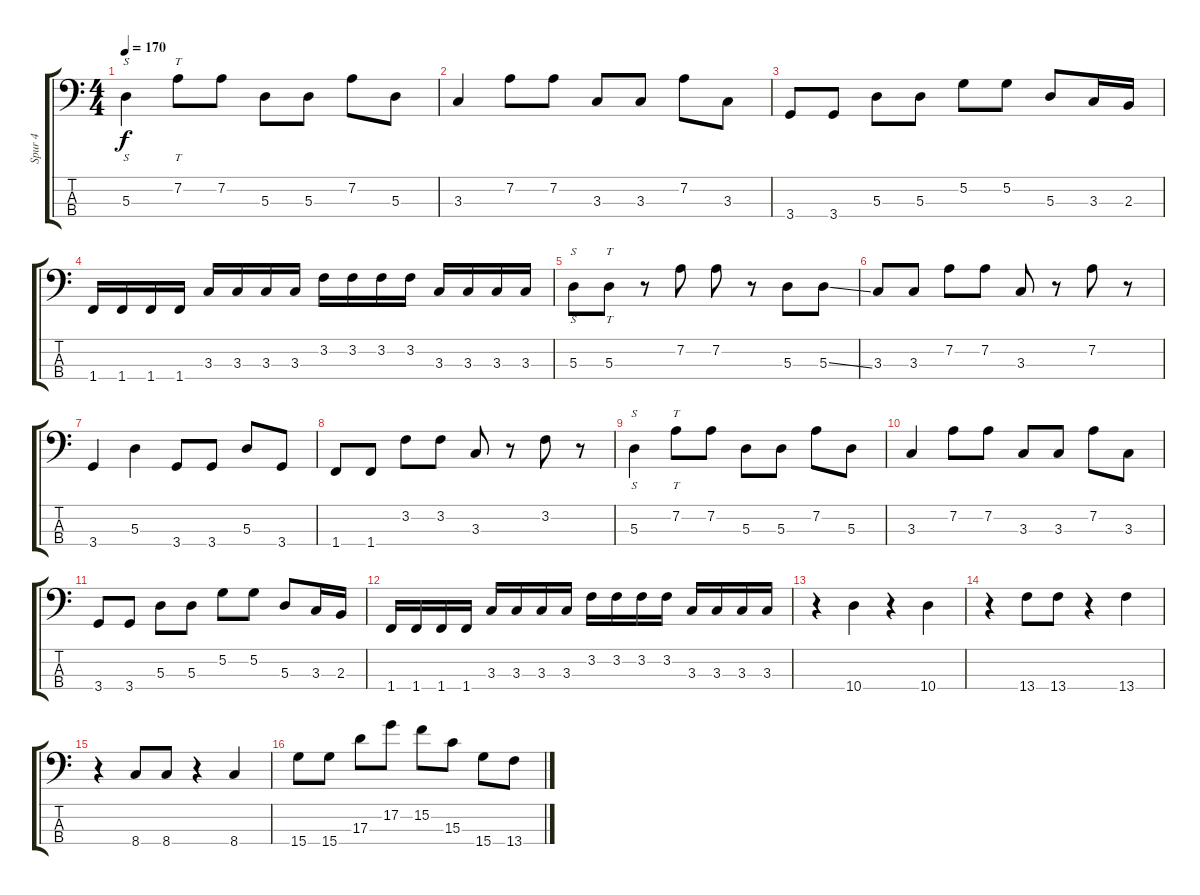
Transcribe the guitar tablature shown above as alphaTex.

\track ("Spur 4" "Spur 4") {instrument slapbass1}
\staff {score tabs}
\tuning (G2 D2 A1 E1) {hide}
\ts (4 4)
\tempo 170
\clef f4
\ks c
5.3.4{s dy f instrument slapbass1} 7.2.8{tt} 7.2.8 5.3.8 5.3.8 7.2.8 5.3.8 |
3.3.4 7.2.8 7.2.8 3.3.8 3.3.8 7.2.8 3.3.8 |
3.4.8 3.4.8 5.3.8 5.3.8 5.2.8 5.2.8 5.3.8 3.3.16 2.3.16 |
1.4.16 1.4.16 1.4.16 1.4.16 3.3.16 3.3.16 3.3.16 3.3.16 3.2.16 3.2.16 3.2.16 3.2.16 3.3.16 3.3.16 3.3.16 3.3.16 |
5.3.8{s} 5.3.8{tt} r.8 7.2.8 7.2.8 r.8 5.3.8 5.3{ss}.8 |
3.3.8 3.3.8 7.2.8 7.2.8 3.3.8 r.8 7.2.8 r.8 |
3.4.4 5.3.4 3.4.8 3.4.8 5.3.8 3.4.8 |
1.4.8 1.4.8 3.2.8 3.2.8 3.3.8 r.8 3.2.8 r.8 |
5.3.4{s} 7.2.8{tt} 7.2.8 5.3.8 5.3.8 7.2.8 5.3.8 |
3.3.4 7.2.8 7.2.8 3.3.8 3.3.8 7.2.8 3.3.8 |
3.4.8 3.4.8 5.3.8 5.3.8 5.2.8 5.2.8 5.3.8 3.3.16 2.3.16 |
1.4.16 1.4.16 1.4.16 1.4.16 3.3.16 3.3.16 3.3.16 3.3.16 3.2.16 3.2.16 3.2.16 3.2.16 3.3.16 3.3.16 3.3.16 3.3.16 |
r.4 10.4.4 r.4 10.4.4 |
r.4 13.4.8 13.4.8 r.4 13.4.4 |
r.4 8.4.8 8.4.8 r.4 8.4.4 |
15.4.8 15.4.8 17.3.8 17.2.8 15.2.8 15.3.8 15.4.8 13.4.8
